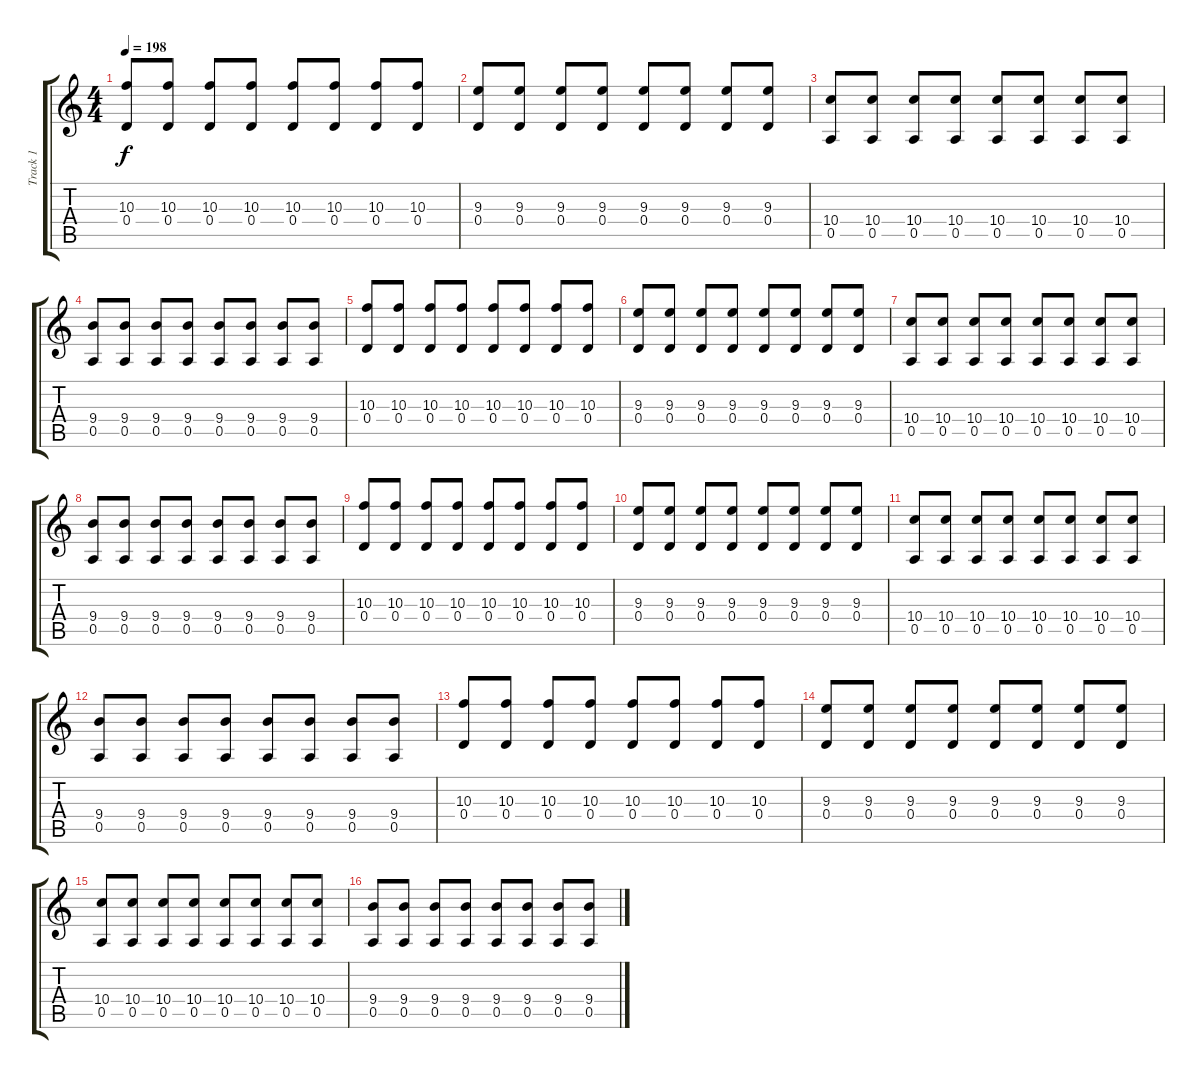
\track ("Track 1" "Track 1") {instrument distortionguitar}
\staff {score tabs}
\tuning (E4 B3 G3 D3 A2 D2) {hide}
\ts (4 4)
\tempo 198
\clef g2
\ks c
(10.3 0.4).8{dy f instrument distortionguitar} (10.3 0.4).8 (10.3 0.4).8 (10.3 0.4).8 (10.3 0.4).8 (10.3 0.4).8 (10.3 0.4).8 (10.3 0.4).8 |
(9.3 0.4).8 (9.3 0.4).8 (9.3 0.4).8 (9.3 0.4).8 (9.3 0.4).8 (9.3 0.4).8 (9.3 0.4).8 (9.3 0.4).8 |
(10.4 0.5).8 (10.4 0.5).8 (10.4 0.5).8 (10.4 0.5).8 (10.4 0.5).8 (10.4 0.5).8 (10.4 0.5).8 (10.4 0.5).8 |
(9.4 0.5).8 (9.4 0.5).8 (9.4 0.5).8 (9.4 0.5).8 (9.4 0.5).8 (9.4 0.5).8 (9.4 0.5).8 (9.4 0.5).8 |
(10.3 0.4).8 (10.3 0.4).8 (10.3 0.4).8 (10.3 0.4).8 (10.3 0.4).8 (10.3 0.4).8 (10.3 0.4).8 (10.3 0.4).8 |
(9.3 0.4).8 (9.3 0.4).8 (9.3 0.4).8 (9.3 0.4).8 (9.3 0.4).8 (9.3 0.4).8 (9.3 0.4).8 (9.3 0.4).8 |
(10.4 0.5).8 (10.4 0.5).8 (10.4 0.5).8 (10.4 0.5).8 (10.4 0.5).8 (10.4 0.5).8 (10.4 0.5).8 (10.4 0.5).8 |
(9.4 0.5).8 (9.4 0.5).8 (9.4 0.5).8 (9.4 0.5).8 (9.4 0.5).8 (9.4 0.5).8 (9.4 0.5).8 (9.4 0.5).8 |
(10.3 0.4).8 (10.3 0.4).8 (10.3 0.4).8 (10.3 0.4).8 (10.3 0.4).8 (10.3 0.4).8 (10.3 0.4).8 (10.3 0.4).8 |
(9.3 0.4).8 (9.3 0.4).8 (9.3 0.4).8 (9.3 0.4).8 (9.3 0.4).8 (9.3 0.4).8 (9.3 0.4).8 (9.3 0.4).8 |
(10.4 0.5).8 (10.4 0.5).8 (10.4 0.5).8 (10.4 0.5).8 (10.4 0.5).8 (10.4 0.5).8 (10.4 0.5).8 (10.4 0.5).8 |
(9.4 0.5).8 (9.4 0.5).8 (9.4 0.5).8 (9.4 0.5).8 (9.4 0.5).8 (9.4 0.5).8 (9.4 0.5).8 (9.4 0.5).8 |
(10.3 0.4).8 (10.3 0.4).8 (10.3 0.4).8 (10.3 0.4).8 (10.3 0.4).8 (10.3 0.4).8 (10.3 0.4).8 (10.3 0.4).8 |
(9.3 0.4).8 (9.3 0.4).8 (9.3 0.4).8 (9.3 0.4).8 (9.3 0.4).8 (9.3 0.4).8 (9.3 0.4).8 (9.3 0.4).8 |
(10.4 0.5).8 (10.4 0.5).8 (10.4 0.5).8 (10.4 0.5).8 (10.4 0.5).8 (10.4 0.5).8 (10.4 0.5).8 (10.4 0.5).8 |
(9.4 0.5).8 (9.4 0.5).8 (9.4 0.5).8 (9.4 0.5).8 (9.4 0.5).8 (9.4 0.5).8 (9.4 0.5).8 (9.4 0.5).8
